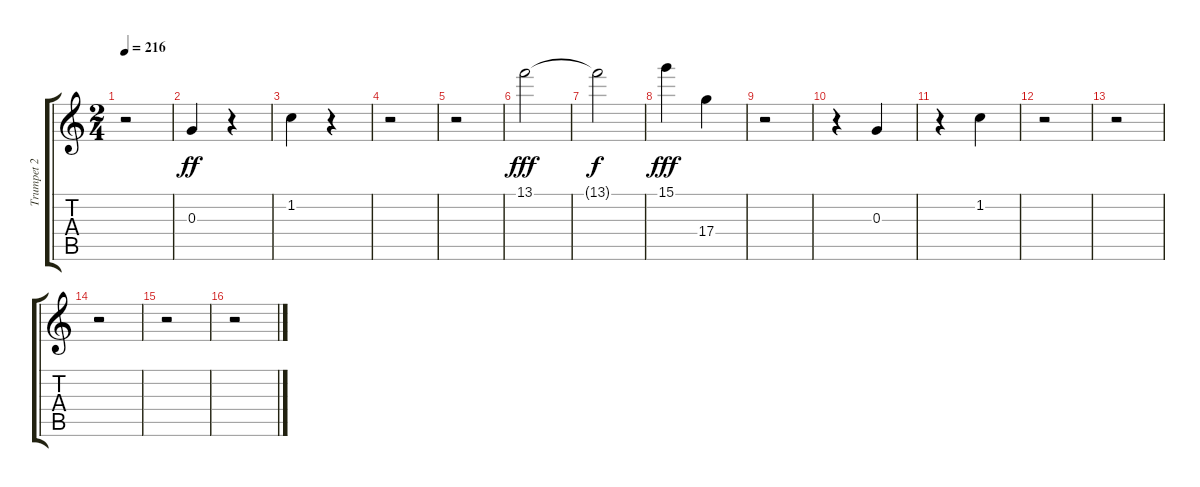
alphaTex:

\track ("Trumpet 2" "Trumpet 2") {instrument acousticguitarnylon}
\staff {score tabs}
\tuning (E4 B3 G3 D3 A2 E2) {hide}
\ts (2 4)
\tempo 216
\clef g2
\ks c
r.2{dy f} |
0.3.4{dy ff} r.4 |
1.2.4 r.4 |
r.2 |
r.2 |
13.1.2{dy fff} |
13.1{t}.2{dy f} |
15.1.4{dy fff} 17.4.4 |
r.2 |
r.4 0.3.4 |
r.4 1.2.4 |
r.2 |
r.2 |
r.2 |
r.2 |
r.2
